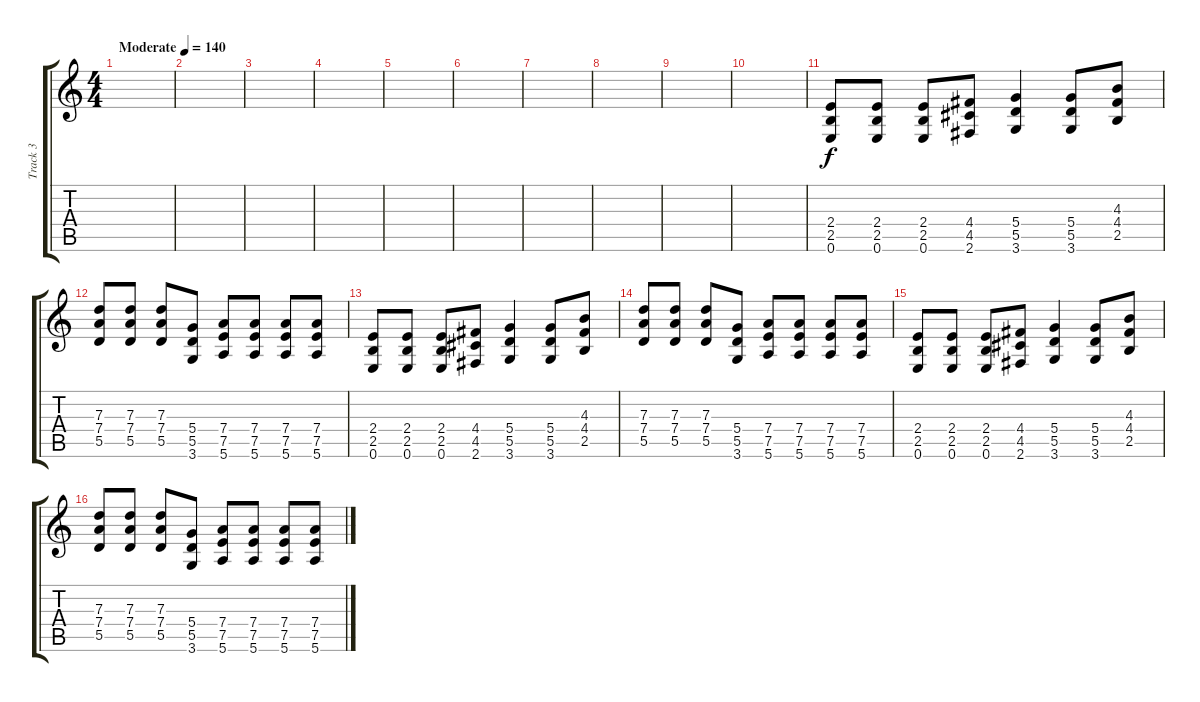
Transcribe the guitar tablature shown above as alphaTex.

\track ("Track 3" "Track 3") {instrument distortionguitar}
\staff {score tabs}
\tuning (E4 B3 G3 D3 A2 E2) {hide}
\ts (4 4)
\tempo (140 "Moderate")
\clef g2
\ks c
|
|
|
|
|
|
|
|
|
|
(2.4 2.5 0.6).8 (2.4 2.5 0.6).8 (2.4 2.5 0.6).8 (4.4 4.5 2.6).8 (5.4 5.5 3.6).4 (5.4 5.5 3.6).8 (4.3 4.4 2.5).8 |
(7.3 7.4 5.5).8 (7.3 7.4 5.5).8 (7.3 7.4 5.5).8 (5.4 5.5 3.6).8 (7.4 7.5 5.6).8 (7.4 7.5 5.6).8 (7.4 7.5 5.6).8 (7.4 7.5 5.6).8 |
(2.4 2.5 0.6).8 (2.4 2.5 0.6).8 (2.4 2.5 0.6).8 (4.4 4.5 2.6).8 (5.4 5.5 3.6).4 (5.4 5.5 3.6).8 (4.3 4.4 2.5).8 |
(7.3 7.4 5.5).8 (7.3 7.4 5.5).8 (7.3 7.4 5.5).8 (5.4 5.5 3.6).8 (7.4 7.5 5.6).8 (7.4 7.5 5.6).8 (7.4 7.5 5.6).8 (7.4 7.5 5.6).8 |
(2.4 2.5 0.6).8 (2.4 2.5 0.6).8 (2.4 2.5 0.6).8 (4.4 4.5 2.6).8 (5.4 5.5 3.6).4 (5.4 5.5 3.6).8 (4.3 4.4 2.5).8 |
(7.3 7.4 5.5).8 (7.3 7.4 5.5).8 (7.3 7.4 5.5).8 (5.4 5.5 3.6).8 (7.4 7.5 5.6).8 (7.4 7.5 5.6).8 (7.4 7.5 5.6).8 (7.4 7.5 5.6).8
